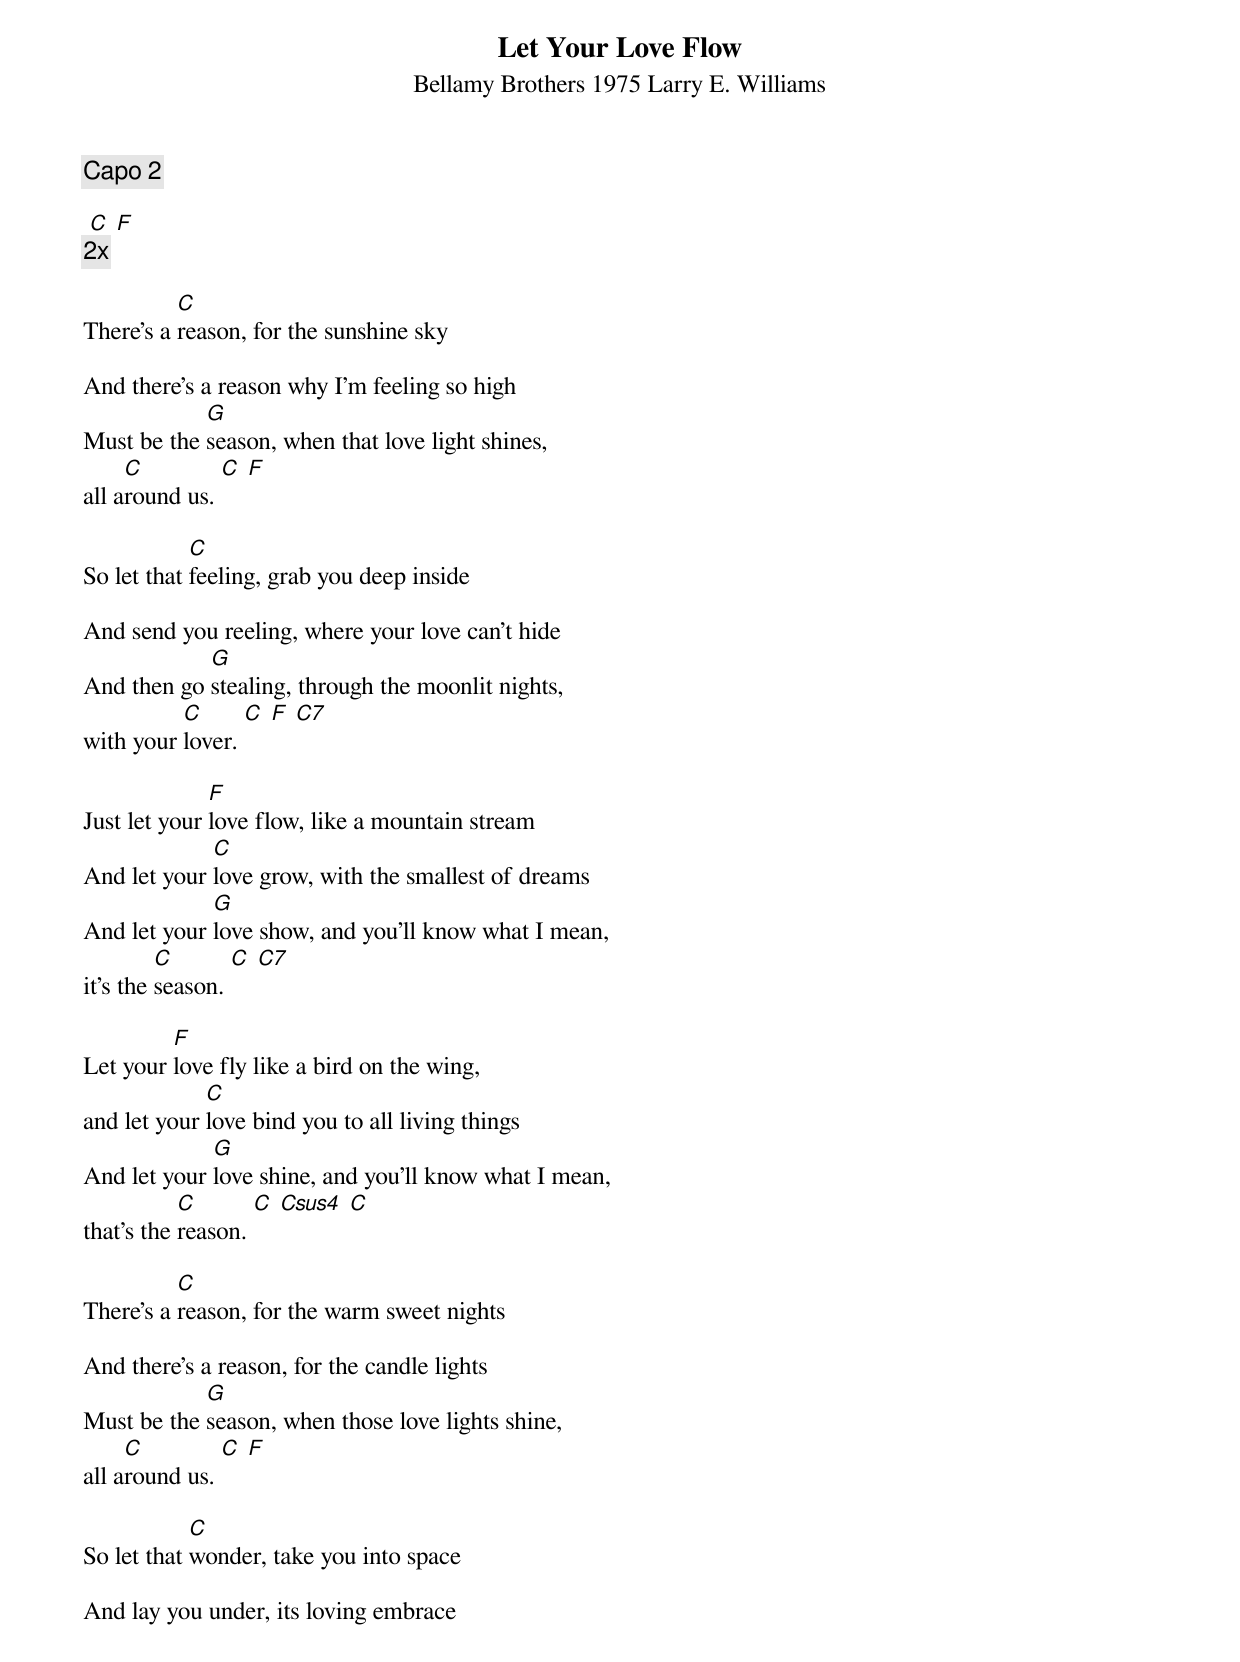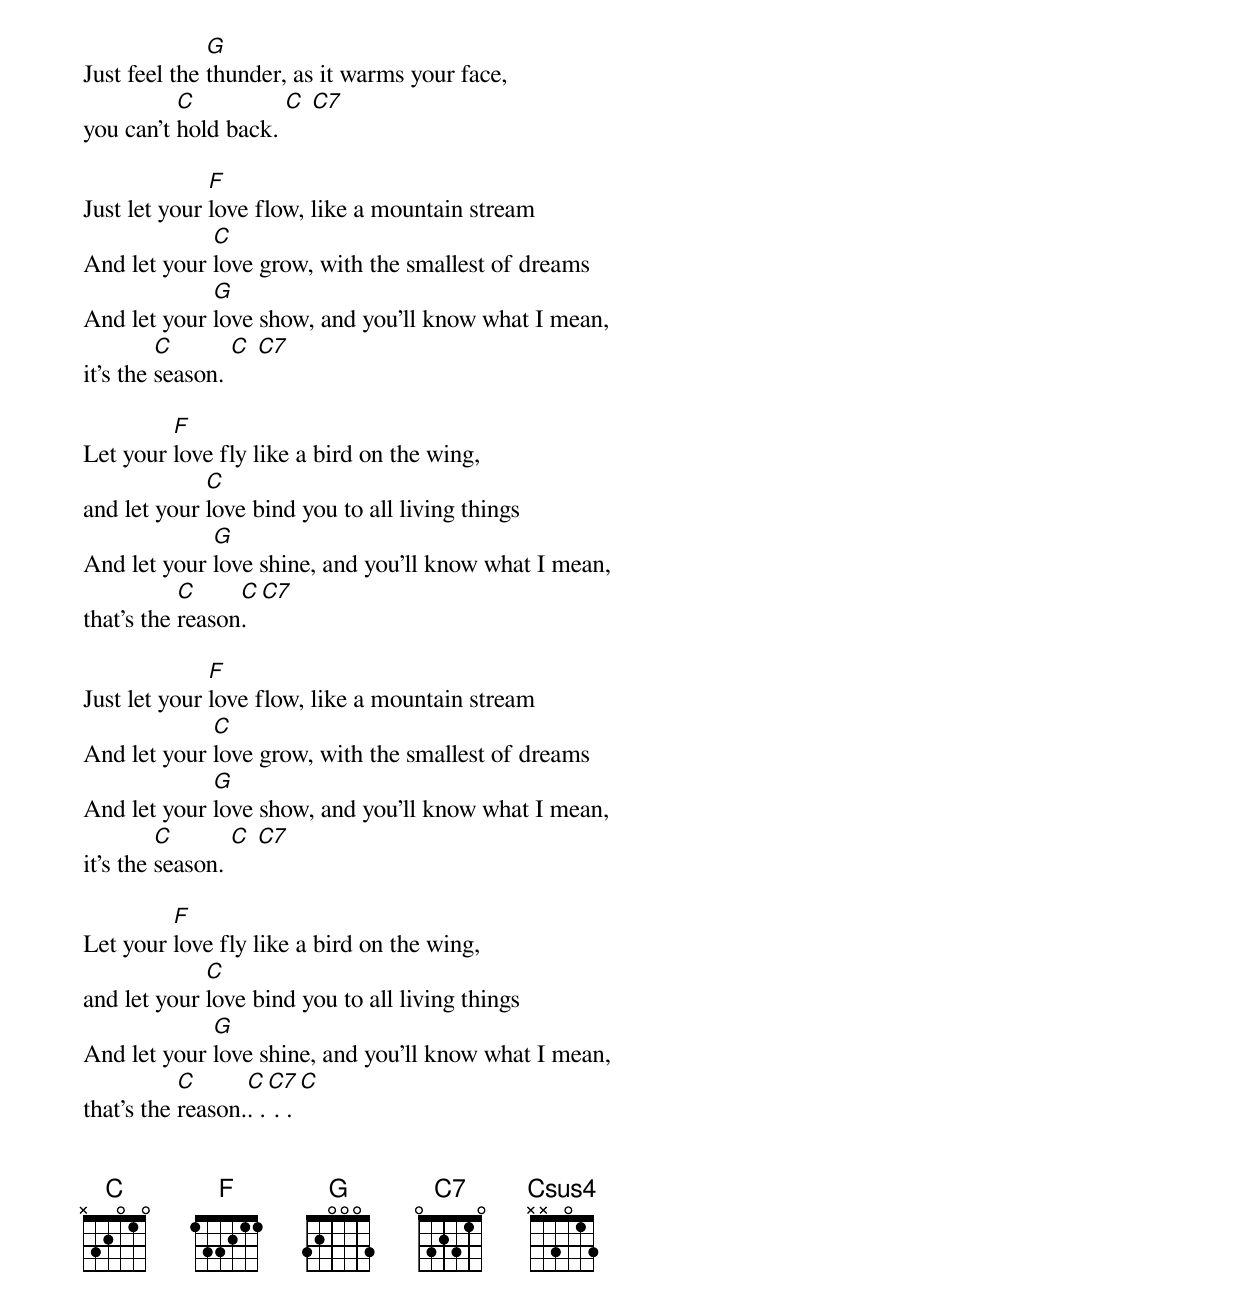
{title: Let Your Love Flow}
{subtitle: Bellamy Brothers 1975 Larry E. Williams}
{c:Capo 2}

 [C] [F]
{c:2x}

There's a [C]reason, for the sunshine sky

And there's a reason why I'm feeling so high
Must be the [G]season, when that love light shines,
all a[C]round us. [C] [F]

So let that [C]feeling, grab you deep inside

And send you reeling, where your love can't hide
And then go [G]stealing, through the moonlit nights,
with your [C]lover. [C] [F] [C7]

Just let your [F]love flow, like a mountain stream
And let your [C]love grow, with the smallest of dreams
And let your [G]love show, and you'll know what I mean,
it's the [C]season. [C] [C7]

Let your [F]love fly like a bird on the wing,
and let your [C]love bind you to all living things
And let your [G]love shine, and you'll know what I mean,
that's the [C]reason. [C] [Csus4] [C]

There's a [C]reason, for the warm sweet nights

And there's a reason, for the candle lights
Must be the [G]season, when those love lights shine,
all a[C]round us. [C] [F]

So let that [C]wonder, take you into space

And lay you under, its loving embrace
Just feel the [G]thunder, as it warms your face,
you can't [C]hold back. [C] [C7]

Just let your [F]love flow, like a mountain stream
And let your [C]love grow, with the smallest of dreams
And let your [G]love show, and you'll know what I mean,
it's the [C]season. [C] [C7]

Let your [F]love fly like a bird on the wing,
and let your [C]love bind you to all living things
And let your [G]love shine, and you'll know what I mean,
that's the [C]reason[C]. [C7]

Just let your [F]love flow, like a mountain stream
And let your [C]love grow, with the smallest of dreams
And let your [G]love show, and you'll know what I mean,
it's the [C]season. [C] [C7]

Let your [F]love fly like a bird on the wing,
and let your [C]love bind you to all living things
And let your [G]love shine, and you'll know what I mean,
that's the [C]reason.[C]. .[C7] . . [C]

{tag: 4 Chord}

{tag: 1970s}
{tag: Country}
